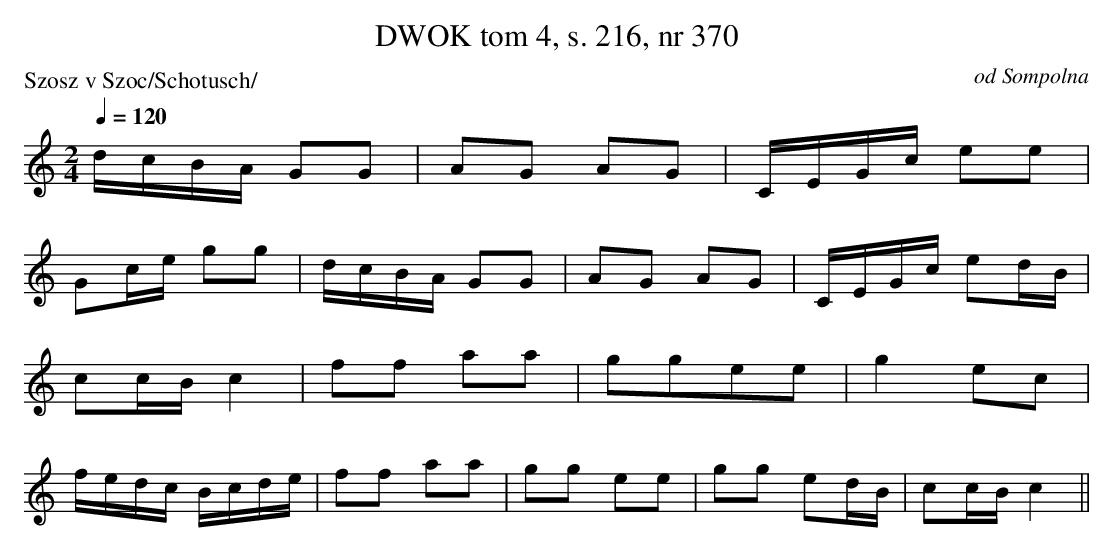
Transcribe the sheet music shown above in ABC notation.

X:1
T: DWOK tom 4, s. 216, nr 370
O:od Sompolna
P:Szosz v Szoc/Schotusch/
L:1/8
M:2/4
K:C
Q:1/4=120
d/c/B/A/ GG|AG AG|C/E/G/c/ ee|
Gc/e/ gg|d/c/B/A/ GG|AG AG|C/E/G/c/ ed/B/|
cc/B/c2|ff aa|ggee|g2ec|
f/e/d/c/ B/c/d/e/|ff aa|gg ee|gg ed/B/|cc/B/c2||
